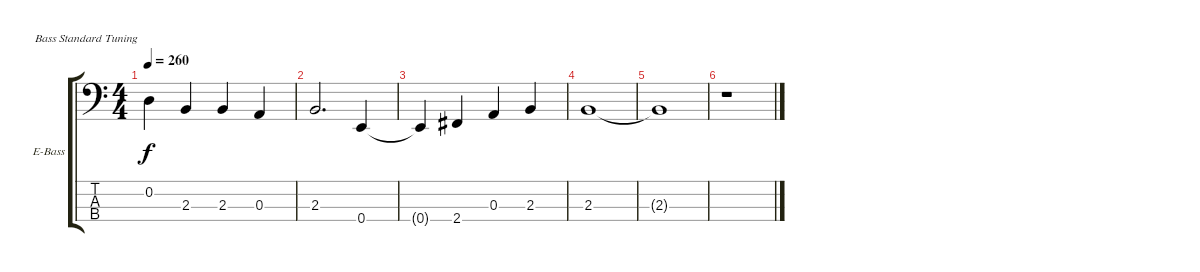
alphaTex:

\defaultSystemsLayout 4
\bracketExtendMode groupsimilarinstruments
\firstSystemTrackNameOrientation horizontal
\otherSystemsTrackNameOrientation horizontal
\track ("Peter Baltes" "E-Bass") {instrument electricbassfinger}
\staff {score tabs}
\tuning (G2 D2 A1 E1)
\ts (4 4)
\tempo 260
\clef f4
\ks c
0.2{t}.4{dy f} 2.3.4 2.3.4 0.3.4 |
2.3.2{d} 0.4.4 |
0.4{t}.4 2.4.4 0.3.4 2.3.4 |
2.3.1 |
2.3{t}.1 |
r.1
